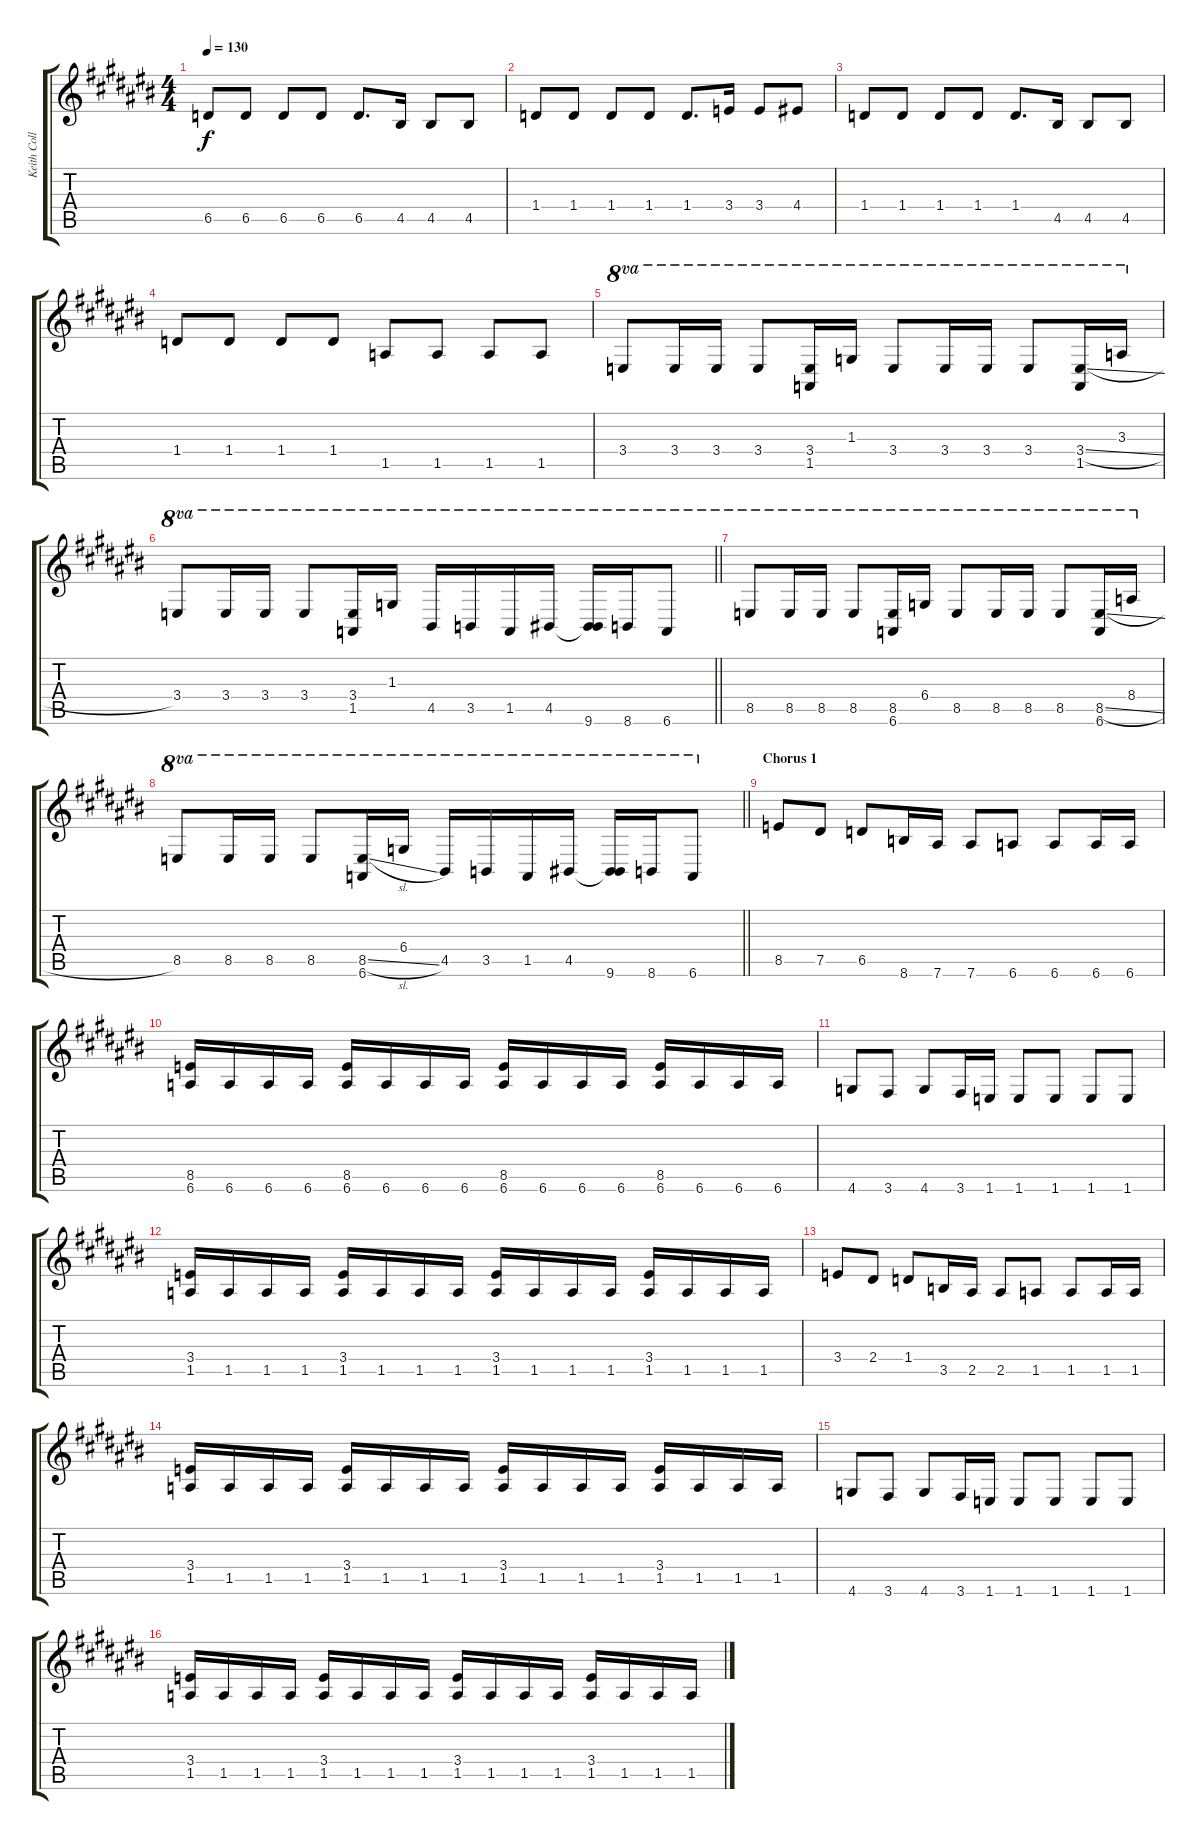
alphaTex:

\track ("Keith Collins" "Keith Coll") {instrument electricbasspick}
\staff {score tabs}
\tuning (Eb4 Bb3 Gb3 Db3 Ab2 Eb2) {hide}
\ts (4 4)
\tempo 130
\clef g2
\ks c#
6.5.8{dy f} 6.5.8 6.5.8 6.5.8 6.5.8{d} 4.5.16 4.5.8 4.5.8 |
1.4.8 1.4.8 1.4.8 1.4.8 1.4.8{d} 3.4.16 3.4.8 4.4.8 |
1.4.8 1.4.8 1.4.8 1.4.8 1.4.8{d} 4.5.16 4.5.8 4.5.8 |
1.4.8 1.4.8 1.4.8 1.4.8 1.5.8 1.5.8 1.5.8 1.5.8 |
3.4.8{ot 8va} 3.4.16{ot 8va} 3.4.16{ot 8va} 3.4.8{ot 8va} (3.4 1.5).16{ot 8va} 1.3.16{ot 8va} 3.4.8{ot 8va} 3.4.16{ot 8va} 3.4.16{ot 8va} 3.4.8{ot 8va} (3.4{sl} 1.5).16{ot 8va} 3.3.16{ot 8va} |
\barLineRight lightlight
3.4.8{ot 8va} 3.4.16{ot 8va} 3.4.16{ot 8va} 3.4.8{ot 8va} (3.4 1.5).16{ot 8va} 1.3.16{ot 8va} 4.5.16{ot 8va} 3.5.16{ot 8va} 1.5.16{ot 8va} 4.5.16{ot 8va} (4.5{t} 9.6).16{ot 8va} 8.6.16{ot 8va} 6.6.8{ot 8va} |
8.5.8{ot 8va} 8.5.16{ot 8va} 8.5.16{ot 8va} 8.5.8{ot 8va} (8.5 6.6).16{ot 8va} 6.4.16{ot 8va} 8.5.8{ot 8va} 8.5.16{ot 8va} 8.5.16{ot 8va} 8.5.8{ot 8va} (8.5{sl} 6.6).16{ot 8va} 8.4.16{ot 8va} |
\barLineRight lightlight
8.5.8{ot 8va} 8.5.16{ot 8va} 8.5.16{ot 8va} 8.5.8{ot 8va} (8.5{sl} 6.6).16{ot 8va} 6.4.16{ot 8va} 4.5.16{ot 8va} 3.5.16{ot 8va} 1.5.16{ot 8va} 4.5.16{ot 8va} (4.5{t} 9.6).16{ot 8va} 8.6.16{ot 8va} 6.6.8{ot 8va} |
\section ("" "Chorus 1")
8.5.8 7.5.8 6.5.8 8.6.16 7.6.16 7.6.8 6.6.8 6.6.8 6.6.16 6.6.16 |
(8.5 6.6).16 6.6.16 6.6.16 6.6.16 (8.5 6.6).16 6.6.16 6.6.16 6.6.16 (8.5 6.6).16 6.6.16 6.6.16 6.6.16 (8.5 6.6).16 6.6.16 6.6.16 6.6.16 |
4.6.8 3.6.8 4.6.8 3.6.16 1.6.16 1.6.8 1.6.8 1.6.8 1.6.8 |
(3.4 1.5).16 1.5.16 1.5.16 1.5.16 (3.4 1.5).16 1.5.16 1.5.16 1.5.16 (3.4 1.5).16 1.5.16 1.5.16 1.5.16 (3.4 1.5).16 1.5.16 1.5.16 1.5.16 |
3.4.8 2.4.8 1.4.8 3.5.16 2.5.16 2.5.8 1.5.8 1.5.8 1.5.16 1.5.16 |
(3.4 1.5).16 1.5.16 1.5.16 1.5.16 (3.4 1.5).16 1.5.16 1.5.16 1.5.16 (3.4 1.5).16 1.5.16 1.5.16 1.5.16 (3.4 1.5).16 1.5.16 1.5.16 1.5.16 |
4.6.8 3.6.8 4.6.8 3.6.16 1.6.16 1.6.8 1.6.8 1.6.8 1.6.8 |
(3.4 1.5).16 1.5.16 1.5.16 1.5.16 (3.4 1.5).16 1.5.16 1.5.16 1.5.16 (3.4 1.5).16 1.5.16 1.5.16 1.5.16 (3.4 1.5).16 1.5.16 1.5.16 1.5.16
